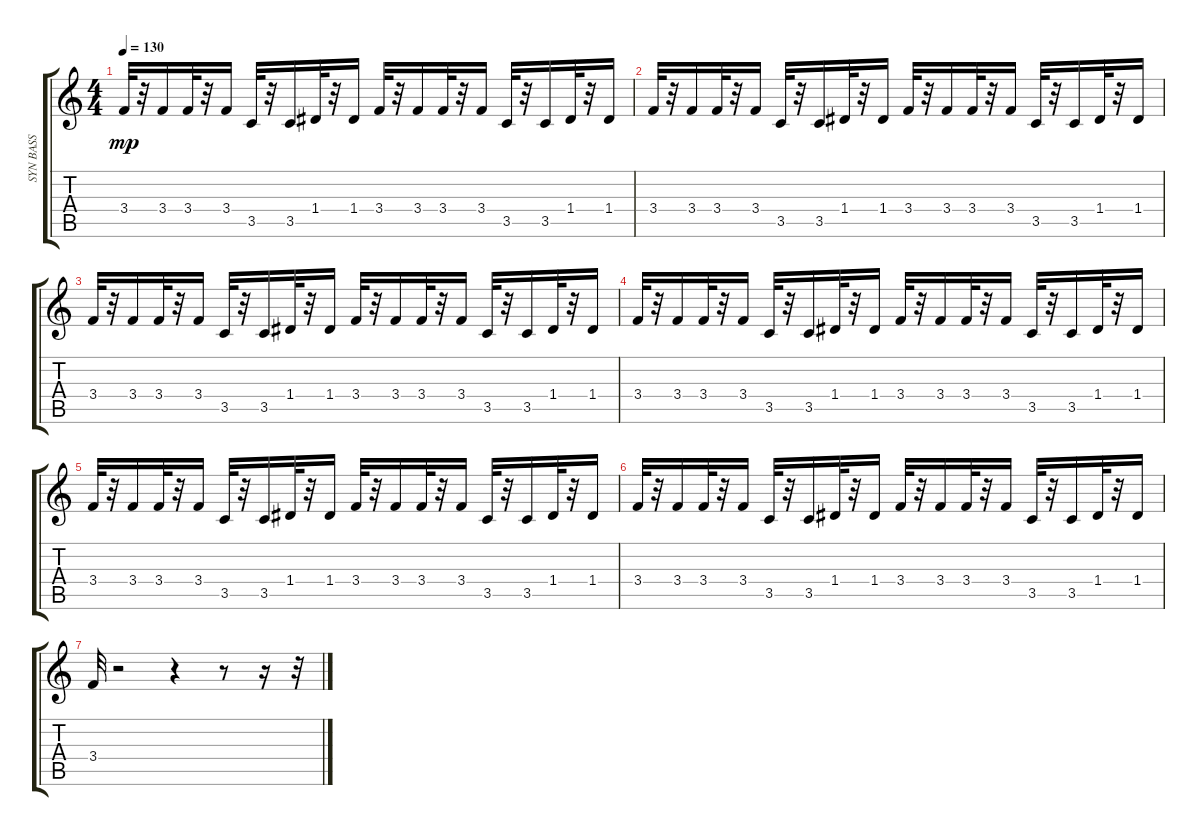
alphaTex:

\track ("SYN BASS " "SYN BASS ") {instrument synthbass1}
\staff {score tabs}
\tuning (E4 B3 G3 D3 A2 E2) {hide}
\ts (4 4)
\tempo 130
\clef g2
\ks c
3.4.32{dy mp} r.32 3.4.16 3.4.32 r.32 3.4.16 3.5.32 r.32 3.5.16 1.4.32 r.32 1.4.16 3.4.32 r.32 3.4.16 3.4.32 r.32 3.4.16 3.5.32 r.32 3.5.16 1.4.32 r.32 1.4.16 |
3.4.32 r.32 3.4.16 3.4.32 r.32 3.4.16 3.5.32 r.32 3.5.16 1.4.32 r.32 1.4.16 3.4.32 r.32 3.4.16 3.4.32 r.32 3.4.16 3.5.32 r.32 3.5.16 1.4.32 r.32 1.4.16 |
3.4.32 r.32 3.4.16 3.4.32 r.32 3.4.16 3.5.32 r.32 3.5.16 1.4.32 r.32 1.4.16 3.4.32 r.32 3.4.16 3.4.32 r.32 3.4.16 3.5.32 r.32 3.5.16 1.4.32 r.32 1.4.16 |
3.4.32 r.32 3.4.16 3.4.32 r.32 3.4.16 3.5.32 r.32 3.5.16 1.4.32 r.32 1.4.16 3.4.32 r.32 3.4.16 3.4.32 r.32 3.4.16 3.5.32 r.32 3.5.16 1.4.32 r.32 1.4.16 |
3.4.32 r.32 3.4.16 3.4.32 r.32 3.4.16 3.5.32 r.32 3.5.16 1.4.32 r.32 1.4.16 3.4.32 r.32 3.4.16 3.4.32 r.32 3.4.16 3.5.32 r.32 3.5.16 1.4.32 r.32 1.4.16 |
3.4.32 r.32 3.4.16 3.4.32 r.32 3.4.16 3.5.32 r.32 3.5.16 1.4.32 r.32 1.4.16 3.4.32 r.32 3.4.16 3.4.32 r.32 3.4.16 3.5.32 r.32 3.5.16 1.4.32 r.32 1.4.16 |
3.4.32 r.2 r.4 r.8 r.16 r.32
